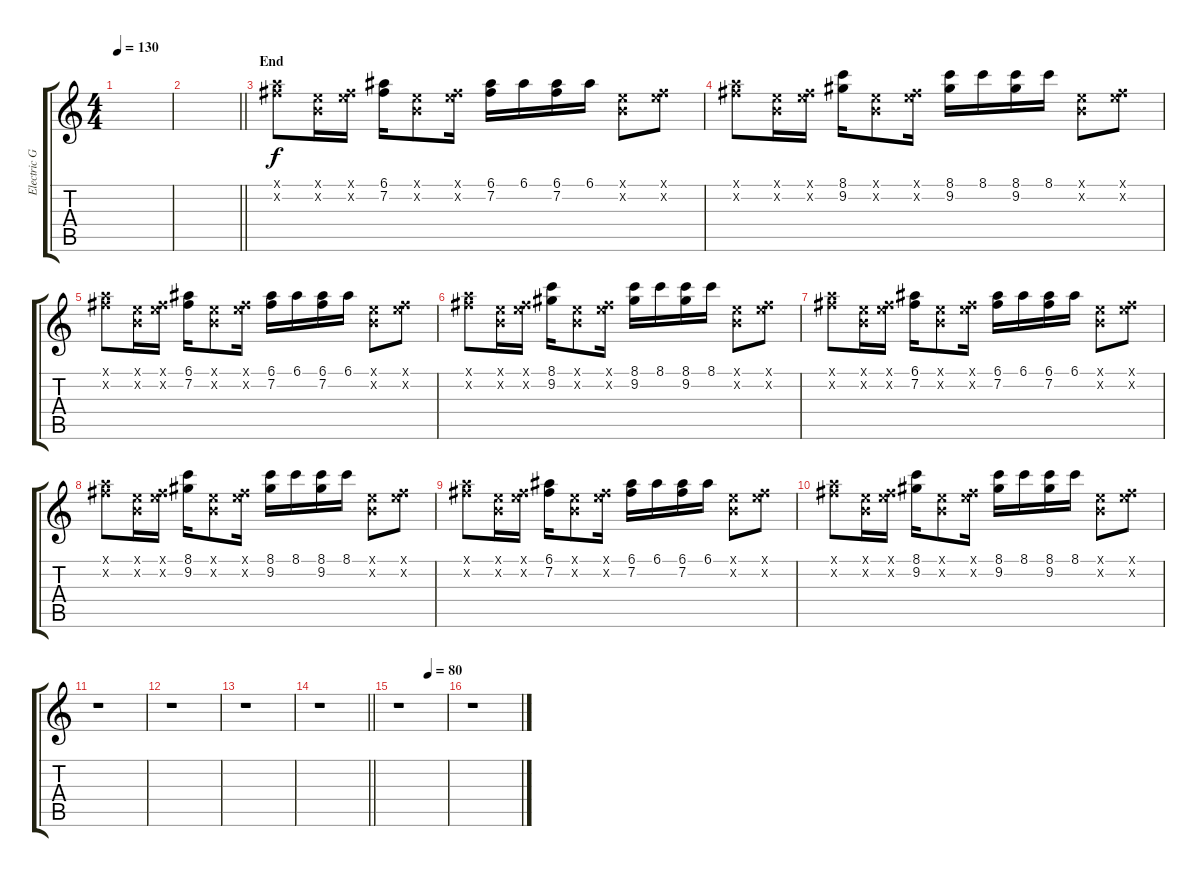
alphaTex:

\track ("Electric Guitar (R)" "Electric G") {instrument electricguitarclean}
\staff {score tabs}
\tuning (E4 B3 G3 D3 A2 E2) {hide}
\ts (4 4)
\tempo 130
\clef g2
\ks c
|
\barLineRight lightlight
|
\section ("" "End")
(5.1{x} 7.2{x}).8 (0.1{x} 0.2{x}).16 (0.1{x} 7.2{x}).16 (6.1 7.2).16 (0.1{x} 0.2{x}).8 (0.1{x} 7.2{x}).16 (6.1 7.2).16 6.1.16 (6.1 7.2).16 6.1.16 (0.1{x} 0.2{x}).8 (0.1{x} 7.2{x}).8 |
(5.1{x} 7.2{x}).8 (0.1{x} 0.2{x}).16 (0.1{x} 7.2{x}).16 (8.1 9.2).16 (0.1{x} 0.2{x}).8 (0.1{x} 7.2{x}).16 (8.1 9.2).16 8.1.16 (8.1 9.2).16 8.1.16 (0.1{x} 0.2{x}).8 (0.1{x} 7.2{x}).8 |
(5.1{x} 7.2{x}).8 (0.1{x} 0.2{x}).16 (0.1{x} 7.2{x}).16 (6.1 7.2).16 (0.1{x} 0.2{x}).8 (0.1{x} 7.2{x}).16 (6.1 7.2).16 6.1.16 (6.1 7.2).16 6.1.16 (0.1{x} 0.2{x}).8 (0.1{x} 7.2{x}).8 |
(5.1{x} 7.2{x}).8 (0.1{x} 0.2{x}).16 (0.1{x} 7.2{x}).16 (8.1 9.2).16 (0.1{x} 0.2{x}).8 (0.1{x} 7.2{x}).16 (8.1 9.2).16 8.1.16 (8.1 9.2).16 8.1.16 (0.1{x} 0.2{x}).8 (0.1{x} 7.2{x}).8 |
(5.1{x} 7.2{x}).8 (0.1{x} 0.2{x}).16 (0.1{x} 7.2{x}).16 (6.1 7.2).16 (0.1{x} 0.2{x}).8 (0.1{x} 7.2{x}).16 (6.1 7.2).16 6.1.16 (6.1 7.2).16 6.1.16 (0.1{x} 0.2{x}).8 (0.1{x} 7.2{x}).8 |
(5.1{x} 7.2{x}).8 (0.1{x} 0.2{x}).16 (0.1{x} 7.2{x}).16 (8.1 9.2).16 (0.1{x} 0.2{x}).8 (0.1{x} 7.2{x}).16 (8.1 9.2).16 8.1.16 (8.1 9.2).16 8.1.16 (0.1{x} 0.2{x}).8 (0.1{x} 7.2{x}).8 |
(5.1{x} 7.2{x}).8 (0.1{x} 0.2{x}).16 (0.1{x} 7.2{x}).16 (6.1 7.2).16 (0.1{x} 0.2{x}).8 (0.1{x} 7.2{x}).16 (6.1 7.2).16 6.1.16 (6.1 7.2).16 6.1.16 (0.1{x} 0.2{x}).8 (0.1{x} 7.2{x}).8 |
(5.1{x} 7.2{x}).8 (0.1{x} 0.2{x}).16 (0.1{x} 7.2{x}).16 (8.1 9.2).16 (0.1{x} 0.2{x}).8 (0.1{x} 7.2{x}).16 (8.1 9.2).16 8.1.16 (8.1 9.2).16 8.1.16 (0.1{x} 0.2{x}).8 (0.1{x} 7.2{x}).8 |
r.1 |
r.1 |
r.1 |
\barLineRight lightlight
r.1 |
\tempo (80 0.625)
r.1 |
r.1
